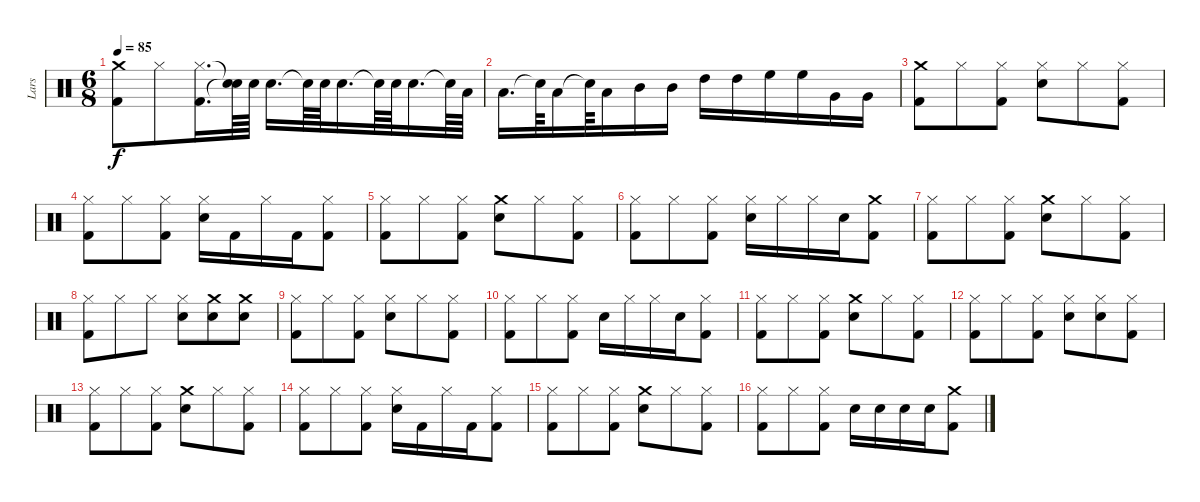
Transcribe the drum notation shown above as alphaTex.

\track ("Lars" "Lars") {instrument percussion}
\staff {score}
\articulation defaults
\ts (6 8)
\tempo 85
\clef neutral
\ks c
("Kick (hit) 2" "Crash medium (hit)").8{dy f} "Hi-Hat (closed)".8 ("Kick (hit) 2" "Hi-Hat (closed)").16{d} ("Snare (hit)"{t} "Snare (hit)"{t}).64 "Snare (hit) 2".64 "Snare (hit) 2".16{d} "Snare (hit)"{t}.64 "Snare (hit) 2".64 "Snare (hit) 2".16{d} "Snare (hit)"{t}.64 "Snare (hit) 2".64 "Snare (hit) 2".16{d} "Snare (hit)"{t}.64 "Low Tom (hit)".64 |
"Low Tom (hit)".16{d} "Snare (hit)"{t}.64 "Low Tom (hit)".16 "Snare (hit)"{t}.64 "Low Tom (hit)".16 "Mid Tom (hit)".16 "Mid Tom (hit)".16 "High Tom (hit)".16 "High Tom (hit)".16 "High Floor Tom (hit)".16 "High Floor Tom (hit)".16 "Very Low Tom (hit)".16 "Very Low Tom (hit)".16 |
("Kick (hit) 2" "Crash medium (hit)").8 "Hi-Hat (closed)".8 ("Kick (hit) 2" "Hi-Hat (closed)").8 ("Snare (hit) 2" "Hi-Hat (closed)").8 "Hi-Hat (closed)".8 ("Kick (hit) 2" "Hi-Hat (closed)").8 |
("Hi-Hat (closed)" "Kick (hit) 2").8 "Hi-Hat (closed)".8 ("Kick (hit) 2" "Hi-Hat (closed)").8 ("Hi-Hat (closed)" "Snare (hit) 2").16 "Kick (hit) 2".16 "Hi-Hat (closed)".16 "Kick (hit) 2".16 ("Kick (hit) 2" "Hi-Hat (closed)").8 |
("Hi-Hat (closed)" "Kick (hit) 2").8 "Hi-Hat (closed)".8 ("Hi-Hat (closed)" "Kick (hit) 2").8 ("Crash medium (hit)" "Snare (hit) 2").8 "Hi-Hat (closed)".8 ("Kick (hit) 2" "Hi-Hat (closed)").8 |
("Kick (hit) 2" "Hi-Hat (closed)").8 "Hi-Hat (closed)".8 ("Kick (hit) 2" "Hi-Hat (closed)").8 ("Hi-Hat (closed)" "Snare (hit) 2").16 "Hi-Hat (closed)".16 "Hi-Hat (closed)".16 "Snare (hit) 2".16 ("Crash medium (hit)" "Kick (hit) 2").8 |
("Kick (hit) 2" "Hi-Hat (closed)").8 "Hi-Hat (closed)".8 ("Kick (hit) 2" "Hi-Hat (closed)").8 ("Crash medium (hit)" "Snare (hit) 2").8 "Hi-Hat (closed)".8 ("Hi-Hat (closed)" "Kick (hit) 2").8 |
("Hi-Hat (closed)" "Kick (hit) 2").8 "Hi-Hat (closed)".8 "Hi-Hat (closed)".8 ("Snare (hit) 2" "Hi-Hat (closed)").8 ("Crash medium (hit)" "Snare (hit) 2").8 ("Crash medium (hit)" "Snare (hit) 2").8 |
("Kick (hit) 2" "Hi-Hat (closed)").8 "Hi-Hat (closed)".8 ("Kick (hit) 2" "Hi-Hat (closed)").8 ("Snare (hit) 2" "Hi-Hat (closed)").8 "Hi-Hat (closed)".8 ("Kick (hit) 2" "Hi-Hat (closed)").8 |
("Hi-Hat (closed)" "Kick (hit) 2").8 "Hi-Hat (closed)".8 ("Kick (hit) 2" "Hi-Hat (closed)").8 "Snare (hit) 2".16 "Hi-Hat (closed)".16 "Hi-Hat (closed)".16 "Snare (hit) 2".16 ("Hi-Hat (closed)" "Kick (hit) 2").8 |
("Hi-Hat (closed)" "Kick (hit) 2").8 "Hi-Hat (closed)".8 ("Kick (hit) 2" "Hi-Hat (closed)").8 ("Crash medium (hit)" "Snare (hit) 2").8 "Hi-Hat (closed)".8 ("Kick (hit) 2" "Hi-Hat (closed)").8 |
("Hi-Hat (closed)" "Kick (hit) 2").8 "Hi-Hat (closed)".8 ("Kick (hit) 2" "Hi-Hat (closed)").8 ("Hi-Hat (closed)" "Snare (hit) 2").8 ("Hi-Hat (closed)" "Snare (hit) 2").8 ("Kick (hit) 2" "Hi-Hat (closed)").8 |
("Hi-Hat (closed)" "Kick (hit) 2").8 "Hi-Hat (closed)".8 ("Kick (hit) 2" "Hi-Hat (closed)").8 ("Crash medium (hit)" "Snare (hit) 2").8 "Hi-Hat (closed)".8 ("Kick (hit) 2" "Hi-Hat (closed)").8 |
("Hi-Hat (closed)" "Kick (hit) 2").8 "Hi-Hat (closed)".8 ("Kick (hit) 2" "Hi-Hat (closed)").8 ("Snare (hit) 2" "Hi-Hat (closed)").16 "Kick (hit) 2".16 "Hi-Hat (closed)".16 "Kick (hit) 2".16 ("Kick (hit) 2" "Hi-Hat (closed)").8 |
("Kick (hit) 2" "Hi-Hat (closed)").8 "Hi-Hat (closed)".8 ("Kick (hit) 2" "Hi-Hat (closed)").8 ("Crash medium (hit)" "Snare (hit) 2").8 "Hi-Hat (closed)".8 ("Hi-Hat (closed)" "Kick (hit) 2").8 |
("Kick (hit) 2" "Hi-Hat (closed)").8 "Hi-Hat (closed)".8 ("Kick (hit) 2" "Hi-Hat (closed)").8 "Snare (hit) 2".16 "Snare (hit) 2".16 "Snare (hit) 2".16 "Snare (hit) 2".16 ("Crash medium (hit)" "Kick (hit) 2").8
